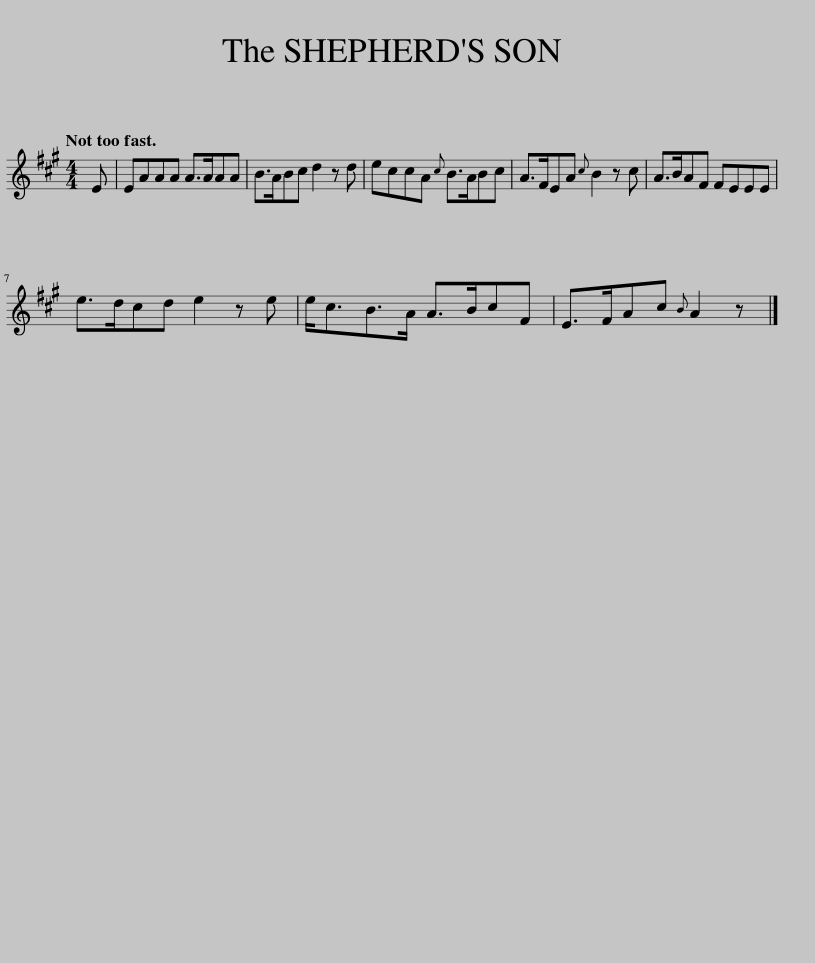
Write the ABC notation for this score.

X:1
L:1/8
Q:1/4=120
M:4/4
I:linebreak $
K:A
V:1 treble
V:1
 E | EAAA A>AAA | B>ABc d2 z d | eccA{c} B>ABc | A>FEA{c} B2 z c | %5
 A>BAF FEEE |$ e>dcd e2 z e | e<cB>A A>BcF | E>FAc{B} A2 z |] %9
